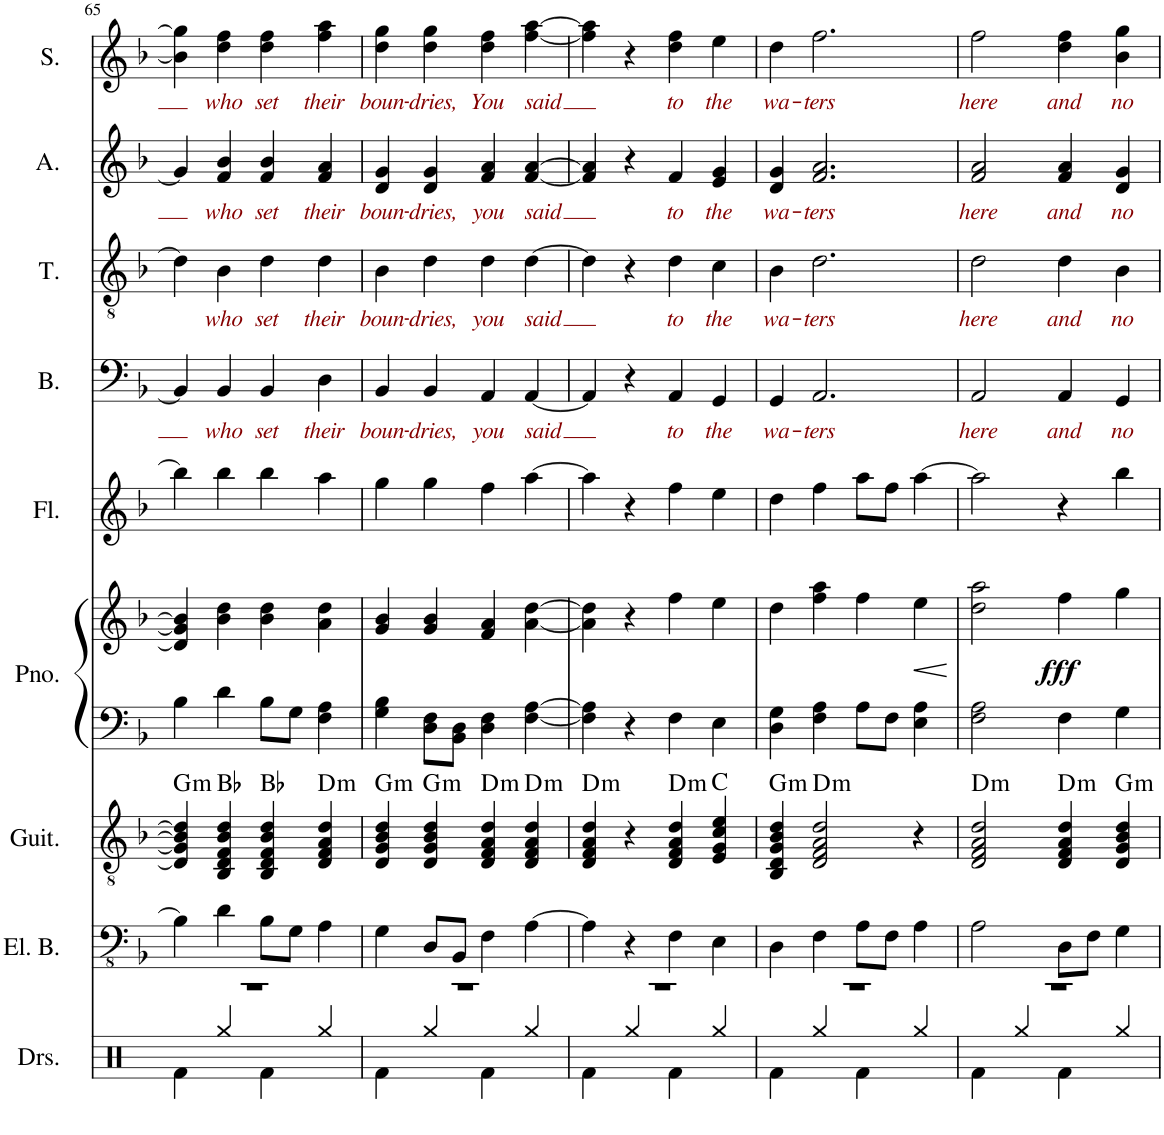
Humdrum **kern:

**kern	**kern	**harte	**kern	**kern	**dynam	**kern	**kern	**text	**kern	**text	**kern	**text	**kern	**text
*part8	*part7	*part7	*part6	*part6	*part6	*part5	*part4	*part4	*part3	*part3	*part2	*part2	*part1	*part1
*staff9	*staff8	*	*staff7	*staff6	*staff6/7	*staff5	*staff4	*staff4	*staff3	*staff3	*staff2	*staff2	*staff1	*staff1
*I"Electric Bass	*I"Acoustic Guitar	*	*I"Piano	*	*	*I"Flute	*I"Bass	*	*I"Tenor	*	*I"Alto	*	*I"Soprano	*
*I'El. B.	*I'Guit.	*	*I'Pno.	*	*	*I'Fl.	*I'B.	*	*I'T.	*	*I'A.	*	*I'S.	*
!!LO:PB:g=z
*clefFv4	*clefGv2	*	*clefF4	*clefG2	*	*clefG2	*clefF4	*	*clefGv2	*	*clefG2	*	*clefG2	*
*k[b-]	*k[b-]	*	*k[b-]	*k[b-]	*	*k[b-]	*k[b-]	*	*k[b-]	*	*k[b-]	*	*k[b-]	*
*M4/4	*M4/4	*	*M4/4	*M4/4	*	*M4/4	*M4/4	*	*M4/4	*	*M4/4	*	*M4/4	*
=65	=65	=65	=65	=65	=65	=65	=65	=65	=65	=65	=65	=65	=65	=65
!	!	!LO:H:kt=m	!	!	!	!	!	!	!	!	!	!	!	!
4BB-\]	4D/] 4G/] 4B-/] 4d/]	G:min	4B-\	4d/] 4g/] 4b-/]	.	4bb-\]	4BB-/]	.	4d\]	.	4g/]	.	4b-\] 4gg\]	.
!	!	!	!	!	!	!	!	!LO:LY:b:color=#850000	!	!LO:LY:b:color=#850000	!	!LO:LY:b:color=#850000	!	!LO:LY:b:color=#850000
4D\	4BB-/ 4D/ 4F/ 4B-/ 4d/	Bb:maj	4d\	4b-\ 4dd\	.	4bb-\	4BB-/	who	4B-\	who	4f/ 4b-/	who	4dd\ 4ff\	who
!	!	!	!	!	!	!	!	!LO:LY:b:color=#850000	!	!LO:LY:b:color=#850000	!	!LO:LY:b:color=#850000	!	!LO:LY:b:color=#850000
8BB-\L	4BB-/ 4D/ 4F/ 4B-/ 4d/	Bb:maj	8B-\L	4b-\ 4dd\	.	4bb-\	4BB-/	set	4d\	set	4f/ 4b-/	set	4dd\ 4ff\	set
8GG\J	.	.	8G\J	.	.	.	.	.	.	.	.	.	.	.
!	!	!LO:H:kt=m	!	!	!	!	!	!LO:LY:b:color=#850000	!	!LO:LY:b:color=#850000	!	!LO:LY:b:color=#850000	!	!LO:LY:b:color=#850000
4AA\	4D/ 4F/ 4A/ 4d/	D:min	4F\ 4A\	4a\ 4dd\	.	4aa\	4D\	their	4d\	their	4f/ 4a/	their	4ff\ 4aa\	their
=66	=66	=66	=66	=66	=66	=66	=66	=66	=66	=66	=66	=66	=66	=66
!	!	!LO:H:kt=m	!	!	!	!	!	!LO:LY:b:color=#850000	!	!LO:LY:b:color=#850000	!	!LO:LY:b:color=#850000	!	!LO:LY:b:color=#850000
4GG\	4D/ 4G/ 4B-/ 4d/	G:min	4G\ 4B-\	4g/ 4b-/	.	4gg\	4BB-/	boun-	4B-\	boun-	4d/ 4g/	boun-	4dd\ 4gg\	boun-
!	!	!LO:H:kt=m	!	!	!	!	!	!LO:LY:b:color=#850000	!	!LO:LY:b:color=#850000	!	!LO:LY:b:color=#850000	!	!LO:LY:b:color=#850000
8DD/L	4D/ 4G/ 4B-/ 4d/	G:min	8D\ 8F\L	4g/ 4b-/	.	4gg\	4BB-/	-dries,	4d\	-dries,	4d/ 4g/	-dries,	4dd\ 4gg\	-dries,
8BBB-/J	.	.	8BB-\ 8D\J	.	.	.	.	.	.	.	.	.	.	.
!	!	!LO:H:kt=m	!	!	!	!	!	!LO:LY:b:color=#850000	!	!LO:LY:b:color=#850000	!	!LO:LY:b:color=#850000	!	!LO:LY:b:color=#850000
4FF\	4D/ 4F/ 4A/ 4d/	D:min	4D\ 4F\	4f/ 4a/	.	4ff\	4AA/	you	4d\	you	4f/ 4a/	you	4dd\ 4ff\	You
!	!	!LO:H:kt=m	!	!	!	!	!	!LO:LY:b:color=#850000	!	!LO:LY:b:color=#850000	!	!LO:LY:b:color=#850000	!	!LO:LY:b:color=#850000
[4AA\	4D/ 4F/ 4A/ 4d/	D:min	[4F\ [4A\	[4a\ [4dd\	.	[4aa\	[4AA/	said	[4d\	said	[4f/ [4a/	said	[4ff\ [4aa\	said
=67	=67	=67	=67	=67	=67	=67	=67	=67	=67	=67	=67	=67	=67	=67
!	!	!LO:H:kt=m	!	!	!	!	!	!	!	!	!	!	!	!
4AA\]	4D/ 4F/ 4A/ 4d/	D:min	4F\] 4A\]	4a\] 4dd\]	.	4aa\]	4AA/]	.	4d\]	.	4f/] 4a/]	.	4ff\] 4aa\]	.
4r	4r	.	4r	4r	.	4r	4r	.	4r	.	4r	.	4r	.
!	!	!LO:H:kt=m	!	!	!	!	!	!LO:LY:b:color=#850000	!	!LO:LY:b:color=#850000	!	!LO:LY:b:color=#850000	!	!LO:LY:b:color=#850000
4FF\	4D/ 4F/ 4A/ 4d/	D:min	4F\	4ff\	.	4ff\	4AA/	to	4d\	to	4f/	to	4dd\ 4ff\	to
!	!	!	!	!	!	!	!	!LO:LY:b:color=#850000	!	!LO:LY:b:color=#850000	!	!LO:LY:b:color=#850000	!	!LO:LY:b:color=#850000
4EE\	4E/ 4G/ 4c/ 4e/	C:maj	4E\	4ee\	.	4ee\	4GG/	the	4c\	the	4e/ 4g/	the	4ee\	the
=68	=68	=68	=68	=68	=68	=68	=68	=68	=68	=68	=68	=68	=68	=68
!	!	!LO:H:kt=m	!	!	!	!	!	!LO:LY:b:color=#850000	!	!LO:LY:b:color=#850000	!	!LO:LY:b:color=#850000	!	!LO:LY:b:color=#850000
4DD\	4BB-/ 4D/ 4G/ 4B-/ 4d/	G:min	4D\ 4G\	4dd\	.	4dd\	4GG/	wa-	4B-\	wa-	4d/ 4g/	wa-	4dd\	wa-
!	!	!LO:H:kt=m	!	!	!	!	!	!LO:LY:b:color=#850000	!	!LO:LY:b:color=#850000	!	!LO:LY:b:color=#850000	!	!LO:LY:b:color=#850000
4FF\	2D/ 2F/ 2A/ 2d/	D:min	4F\ 4A\	4ff\ 4aa\	.	4ff\	2.AA/	-ters	2.d\	-ters	2.f/ 2.a/	-ters	2.ff\	-ters
8AA\L	.	.	8A\L	4ff\	.	8aa\L	.	.	.	.	.	.	.	.
8FF\J	.	.	8F\J	.	.	8ff\J	.	.	.	.	.	.	.	.
!	!	!	!	!	!LO:HP:b	!	!	!	!	!	!	!	!	!
4AA\	4r	.	4E\ 4A\	4ee\	<	[4aa\	.	.	.	.	.	.	.	.
.	.	.	.	.	[	.	.	.	.	.	.	.	.	.
=69	=69	=69	=69	=69	=69	=69	=69	=69	=69	=69	=69	=69	=69	=69
!	!	!LO:H:kt=m	!	!	!	!	!	!LO:LY:b:color=#850000	!	!LO:LY:b:color=#850000	!	!LO:LY:b:color=#850000	!	!LO:LY:b:color=#850000
2AA\	2D/ 2F/ 2A/ 2d/	D:min	2F\ 2A\	2dd\ 2aa\	.	2aa\]	2AA/	here	2d\	here	2f/ 2a/	here	2ff\	here
!	!	!LO:H:kt=m	!	!	!LO:DY:b	!	!	!LO:LY:b:color=#850000	!	!LO:LY:b:color=#850000	!	!LO:LY:b:color=#850000	!	!LO:LY:b:color=#850000
8DD\L	4D/ 4F/ 4A/ 4d/	D:min	4F\	4ff\	fff	4r	4AA/	and	4d\	and	4f/ 4a/	and	4dd\ 4ff\	and
8FF\J	.	.	.	.	.	.	.	.	.	.	.	.	.	.
!	!	!LO:H:kt=m	!	!	!	!	!	!LO:LY:b:color=#850000	!	!LO:LY:b:color=#850000	!	!LO:LY:b:color=#850000	!	!LO:LY:b:color=#850000
4GG\	4D/ 4G/ 4B-/ 4d/	G:min	4G\	4gg\	.	4bb-\	4GG/	no	4B-\	no	4d/ 4g/	no	4b-\ 4gg\	no
=	=	=	=	=	=	=	=	=	=	=	=	=	=	=
*-	*-	*-	*-	*-	*-	*-	*-	*-	*-	*-	*-	*-	*-	*-
